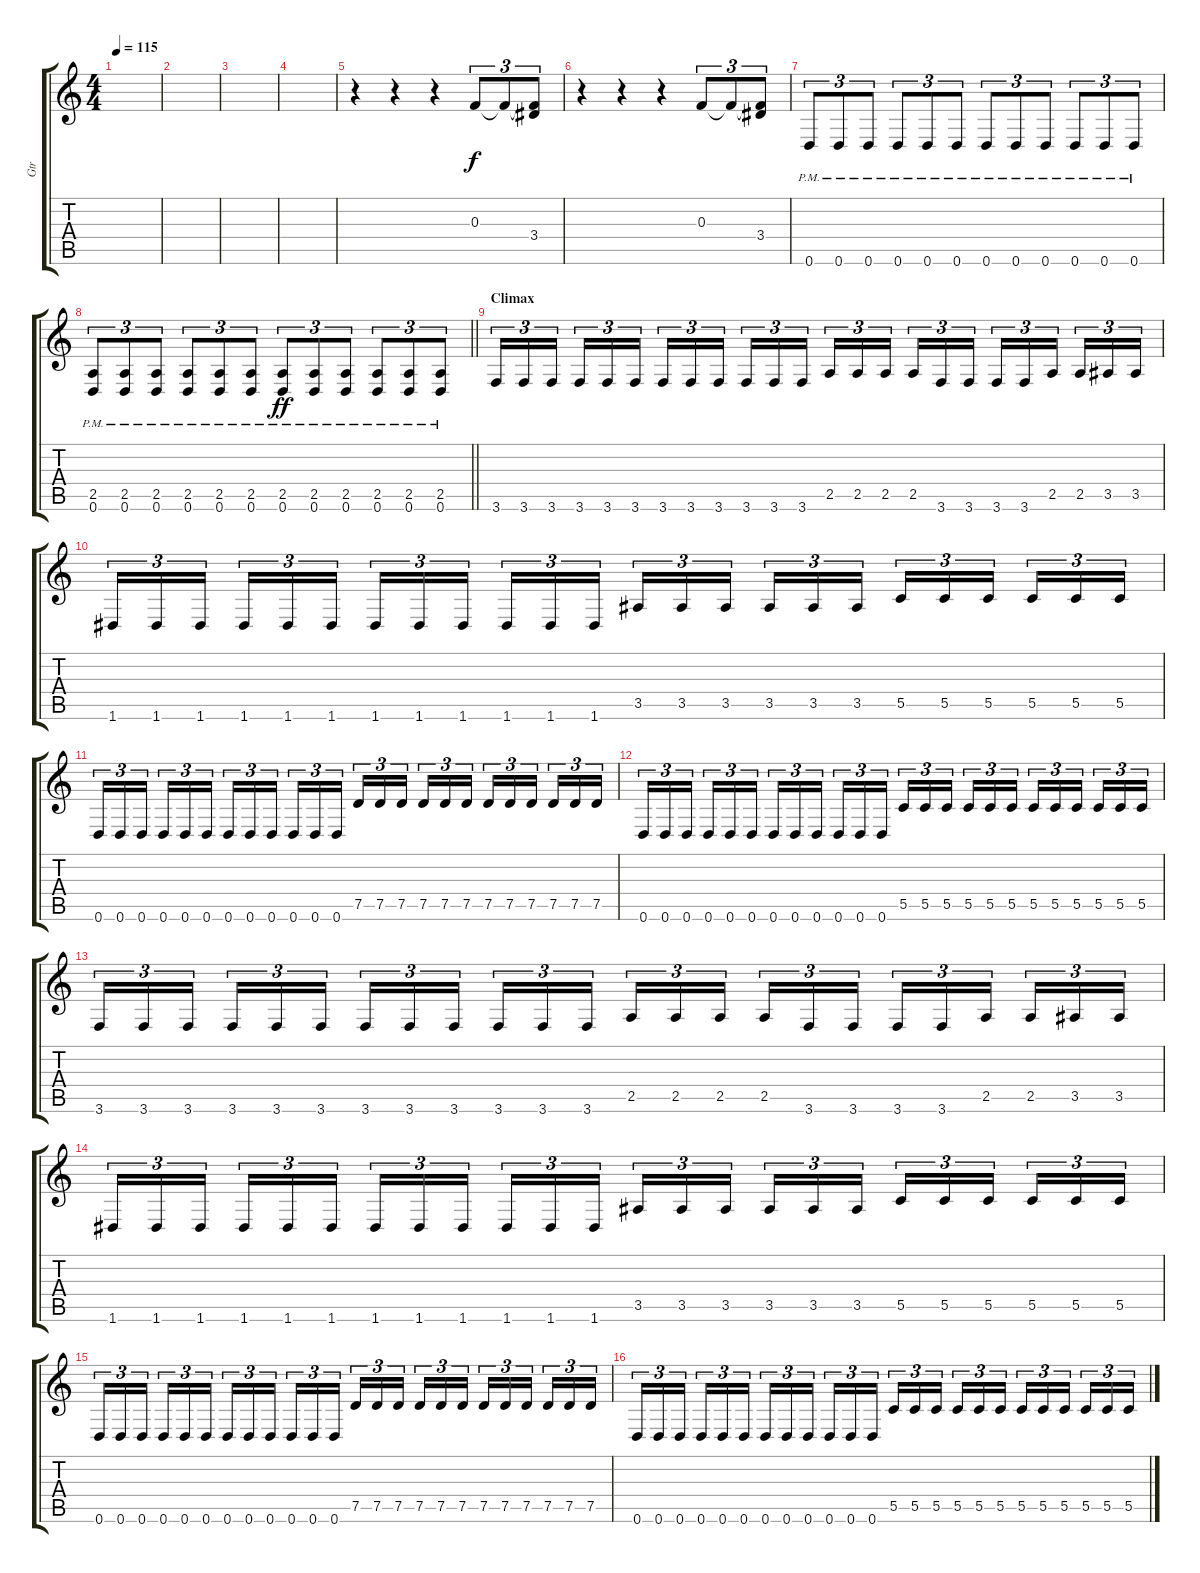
\track ("Gtr" "Gtr") {instrument overdrivenguitar}
\staff {score tabs}
\tuning (D4 A3 F3 C3 G2 D2) {hide}
\ts (4 4)
\tempo 115
\clef g2
\ks c
|
|
|
|
r.4 r.4 r.4 0.3.8{tu (3 2)} 0.3{t}.8{tu (3 2)} (0.3{t} 3.4).8{tu (3 2)} |
r.4 r.4 r.4 0.3.8{tu (3 2) dy f} 0.3{t}.8{tu (3 2)} (0.3{t} 3.4).8{tu (3 2)} |
0.6{pm}.8{tu (3 2)} 0.6{pm}.8{tu (3 2)} 0.6{pm}.8{tu (3 2)} 0.6{pm}.8{tu (3 2)} 0.6{pm}.8{tu (3 2)} 0.6{pm}.8{tu (3 2)} 0.6{pm}.8{tu (3 2)} 0.6{pm}.8{tu (3 2)} 0.6{pm}.8{tu (3 2)} 0.6{pm}.8{tu (3 2)} 0.6{pm}.8{tu (3 2)} 0.6{pm}.8{tu (3 2)} |
\barLineRight lightlight
(2.5{pm} 0.6{pm}).8{tu (3 2)} (2.5{pm} 0.6{pm}).8{tu (3 2)} (2.5{pm} 0.6{pm}).8{tu (3 2)} (2.5{pm} 0.6{pm}).8{tu (3 2)} (2.5{pm} 0.6{pm}).8{tu (3 2)} (2.5{pm} 0.6{pm}).8{tu (3 2)} (2.5{pm} 0.6{pm}).8{tu (3 2) dy ff} (2.5{pm} 0.6{pm}).8{tu (3 2)} (2.5{pm} 0.6{pm}).8{tu (3 2)} (2.5{pm} 0.6{pm}).8{tu (3 2)} (2.5{pm} 0.6{pm}).8{tu (3 2)} (2.5{pm} 0.6{pm}).8{tu (3 2)} |
\section ("" "Climax")
3.6.16{tu (3 2)} 3.6.16{tu (3 2)} 3.6.16{tu (3 2) beam splitsecondary} 3.6.16{tu (3 2)} 3.6.16{tu (3 2)} 3.6.16{tu (3 2)} 3.6.16{tu (3 2)} 3.6.16{tu (3 2)} 3.6.16{tu (3 2) beam splitsecondary} 3.6.16{tu (3 2)} 3.6.16{tu (3 2)} 3.6.16{tu (3 2)} 2.5.16{tu (3 2)} 2.5.16{tu (3 2)} 2.5.16{tu (3 2) beam splitsecondary} 2.5.16{tu (3 2)} 3.6.16{tu (3 2)} 3.6.16{tu (3 2)} 3.6.16{tu (3 2)} 3.6.16{tu (3 2)} 2.5.16{tu (3 2) beam splitsecondary} 2.5.16{tu (3 2)} 3.5.16{tu (3 2)} 3.5.16{tu (3 2)} |
1.6.16{tu (3 2)} 1.6.16{tu (3 2)} 1.6.16{tu (3 2) beam splitsecondary} 1.6.16{tu (3 2)} 1.6.16{tu (3 2)} 1.6.16{tu (3 2)} 1.6.16{tu (3 2)} 1.6.16{tu (3 2)} 1.6.16{tu (3 2) beam splitsecondary} 1.6.16{tu (3 2)} 1.6.16{tu (3 2)} 1.6.16{tu (3 2)} 3.5.16{tu (3 2)} 3.5.16{tu (3 2)} 3.5.16{tu (3 2) beam splitsecondary} 3.5.16{tu (3 2)} 3.5.16{tu (3 2)} 3.5.16{tu (3 2)} 5.5.16{tu (3 2)} 5.5.16{tu (3 2)} 5.5.16{tu (3 2) beam splitsecondary} 5.5.16{tu (3 2)} 5.5.16{tu (3 2)} 5.5.16{tu (3 2)} |
0.6.16{tu (3 2)} 0.6.16{tu (3 2)} 0.6.16{tu (3 2) beam splitsecondary} 0.6.16{tu (3 2)} 0.6.16{tu (3 2)} 0.6.16{tu (3 2)} 0.6.16{tu (3 2)} 0.6.16{tu (3 2)} 0.6.16{tu (3 2) beam splitsecondary} 0.6.16{tu (3 2)} 0.6.16{tu (3 2)} 0.6.16{tu (3 2)} 7.5.16{tu (3 2)} 7.5.16{tu (3 2)} 7.5.16{tu (3 2) beam splitsecondary} 7.5.16{tu (3 2)} 7.5.16{tu (3 2)} 7.5.16{tu (3 2)} 7.5.16{tu (3 2)} 7.5.16{tu (3 2)} 7.5.16{tu (3 2) beam splitsecondary} 7.5.16{tu (3 2)} 7.5.16{tu (3 2)} 7.5.16{tu (3 2)} |
0.6.16{tu (3 2)} 0.6.16{tu (3 2)} 0.6.16{tu (3 2) beam splitsecondary} 0.6.16{tu (3 2)} 0.6.16{tu (3 2)} 0.6.16{tu (3 2)} 0.6.16{tu (3 2)} 0.6.16{tu (3 2)} 0.6.16{tu (3 2) beam splitsecondary} 0.6.16{tu (3 2)} 0.6.16{tu (3 2)} 0.6.16{tu (3 2)} 5.5.16{tu (3 2)} 5.5.16{tu (3 2)} 5.5.16{tu (3 2) beam splitsecondary} 5.5.16{tu (3 2)} 5.5.16{tu (3 2)} 5.5.16{tu (3 2)} 5.5.16{tu (3 2)} 5.5.16{tu (3 2)} 5.5.16{tu (3 2) beam splitsecondary} 5.5.16{tu (3 2)} 5.5.16{tu (3 2)} 5.5.16{tu (3 2)} |
3.6.16{tu (3 2)} 3.6.16{tu (3 2)} 3.6.16{tu (3 2) beam splitsecondary} 3.6.16{tu (3 2)} 3.6.16{tu (3 2)} 3.6.16{tu (3 2)} 3.6.16{tu (3 2)} 3.6.16{tu (3 2)} 3.6.16{tu (3 2) beam splitsecondary} 3.6.16{tu (3 2)} 3.6.16{tu (3 2)} 3.6.16{tu (3 2)} 2.5.16{tu (3 2)} 2.5.16{tu (3 2)} 2.5.16{tu (3 2) beam splitsecondary} 2.5.16{tu (3 2)} 3.6.16{tu (3 2)} 3.6.16{tu (3 2)} 3.6.16{tu (3 2)} 3.6.16{tu (3 2)} 2.5.16{tu (3 2) beam splitsecondary} 2.5.16{tu (3 2)} 3.5.16{tu (3 2)} 3.5.16{tu (3 2)} |
1.6.16{tu (3 2)} 1.6.16{tu (3 2)} 1.6.16{tu (3 2) beam splitsecondary} 1.6.16{tu (3 2)} 1.6.16{tu (3 2)} 1.6.16{tu (3 2)} 1.6.16{tu (3 2)} 1.6.16{tu (3 2)} 1.6.16{tu (3 2) beam splitsecondary} 1.6.16{tu (3 2)} 1.6.16{tu (3 2)} 1.6.16{tu (3 2)} 3.5.16{tu (3 2)} 3.5.16{tu (3 2)} 3.5.16{tu (3 2) beam splitsecondary} 3.5.16{tu (3 2)} 3.5.16{tu (3 2)} 3.5.16{tu (3 2)} 5.5.16{tu (3 2)} 5.5.16{tu (3 2)} 5.5.16{tu (3 2) beam splitsecondary} 5.5.16{tu (3 2)} 5.5.16{tu (3 2)} 5.5.16{tu (3 2)} |
0.6.16{tu (3 2)} 0.6.16{tu (3 2)} 0.6.16{tu (3 2) beam splitsecondary} 0.6.16{tu (3 2)} 0.6.16{tu (3 2)} 0.6.16{tu (3 2)} 0.6.16{tu (3 2)} 0.6.16{tu (3 2)} 0.6.16{tu (3 2) beam splitsecondary} 0.6.16{tu (3 2)} 0.6.16{tu (3 2)} 0.6.16{tu (3 2)} 7.5.16{tu (3 2)} 7.5.16{tu (3 2)} 7.5.16{tu (3 2) beam splitsecondary} 7.5.16{tu (3 2)} 7.5.16{tu (3 2)} 7.5.16{tu (3 2)} 7.5.16{tu (3 2)} 7.5.16{tu (3 2)} 7.5.16{tu (3 2) beam splitsecondary} 7.5.16{tu (3 2)} 7.5.16{tu (3 2)} 7.5.16{tu (3 2)} |
0.6.16{tu (3 2)} 0.6.16{tu (3 2)} 0.6.16{tu (3 2) beam splitsecondary} 0.6.16{tu (3 2)} 0.6.16{tu (3 2)} 0.6.16{tu (3 2)} 0.6.16{tu (3 2)} 0.6.16{tu (3 2)} 0.6.16{tu (3 2) beam splitsecondary} 0.6.16{tu (3 2)} 0.6.16{tu (3 2)} 0.6.16{tu (3 2)} 5.5.16{tu (3 2)} 5.5.16{tu (3 2)} 5.5.16{tu (3 2) beam splitsecondary} 5.5.16{tu (3 2)} 5.5.16{tu (3 2)} 5.5.16{tu (3 2)} 5.5.16{tu (3 2)} 5.5.16{tu (3 2)} 5.5.16{tu (3 2) beam splitsecondary} 5.5.16{tu (3 2)} 5.5.16{tu (3 2)} 5.5.16{tu (3 2)}
